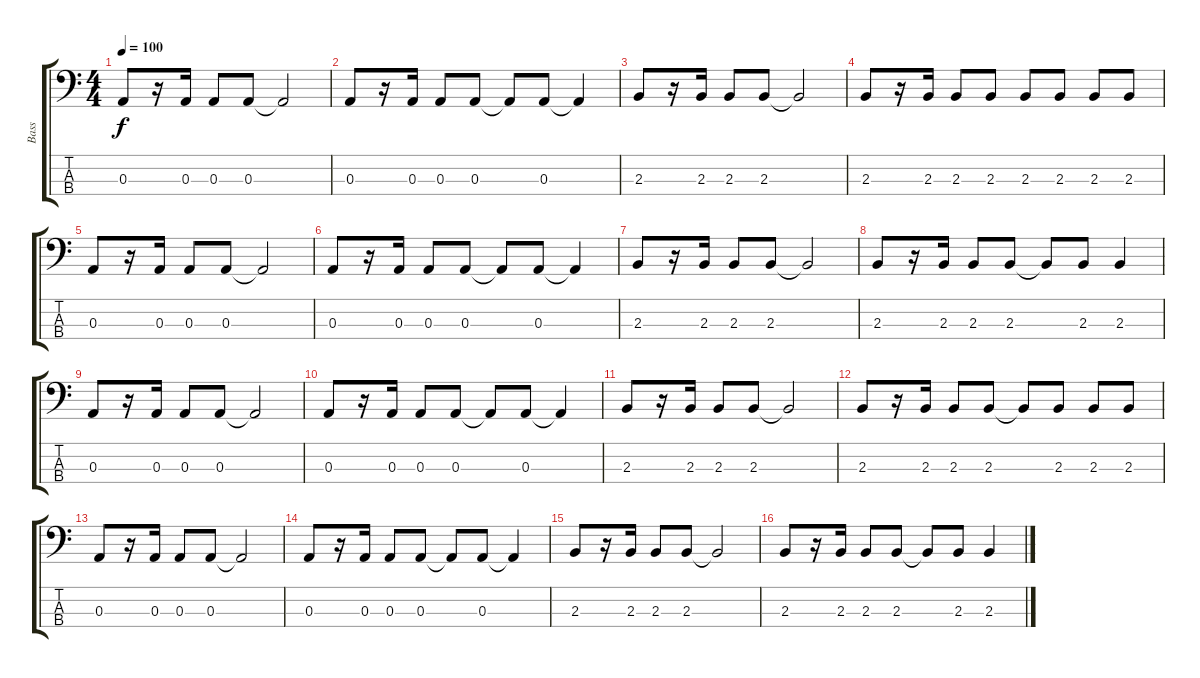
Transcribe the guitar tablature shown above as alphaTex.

\track ("Bass" "Bass") {instrument electricbassfinger}
\staff {score tabs}
\tuning (G2 D2 A1 E1) {hide}
\ts (4 4)
\tempo 100
\clef f4
\ks c
0.3.8{dy f} r.16 0.3.16 0.3.8 0.3.8 0.3{t}.2 |
0.3.8 r.16 0.3.16 0.3.8 0.3.8 0.3{t}.8 0.3.8 0.3{t}.4 |
2.3.8 r.16 2.3.16 2.3.8 2.3.8 2.3{t}.2 |
2.3.8 r.16 2.3.16 2.3.8 2.3.8 2.3.8 2.3.8 2.3.8 2.3.8 |
0.3.8 r.16 0.3.16 0.3.8 0.3.8 0.3{t}.2 |
0.3.8 r.16 0.3.16 0.3.8 0.3.8 0.3{t}.8 0.3.8 0.3{t}.4 |
2.3.8 r.16 2.3.16 2.3.8 2.3.8 2.3{t}.2 |
2.3.8 r.16 2.3.16 2.3.8 2.3.8 2.3{t}.8 2.3.8 2.3.4 |
0.3.8 r.16 0.3.16 0.3.8 0.3.8 0.3{t}.2 |
0.3.8 r.16 0.3.16 0.3.8 0.3.8 0.3{t}.8 0.3.8 0.3{t}.4 |
2.3.8 r.16 2.3.16 2.3.8 2.3.8 2.3{t}.2 |
2.3.8 r.16 2.3.16 2.3.8 2.3.8 2.3{t}.8 2.3.8 2.3.8 2.3.8 |
0.3.8 r.16 0.3.16 0.3.8 0.3.8 0.3{t}.2 |
0.3.8 r.16 0.3.16 0.3.8 0.3.8 0.3{t}.8 0.3.8 0.3{t}.4 |
2.3.8 r.16 2.3.16 2.3.8 2.3.8 2.3{t}.2 |
2.3.8 r.16 2.3.16 2.3.8 2.3.8 2.3{t}.8 2.3.8 2.3.4
